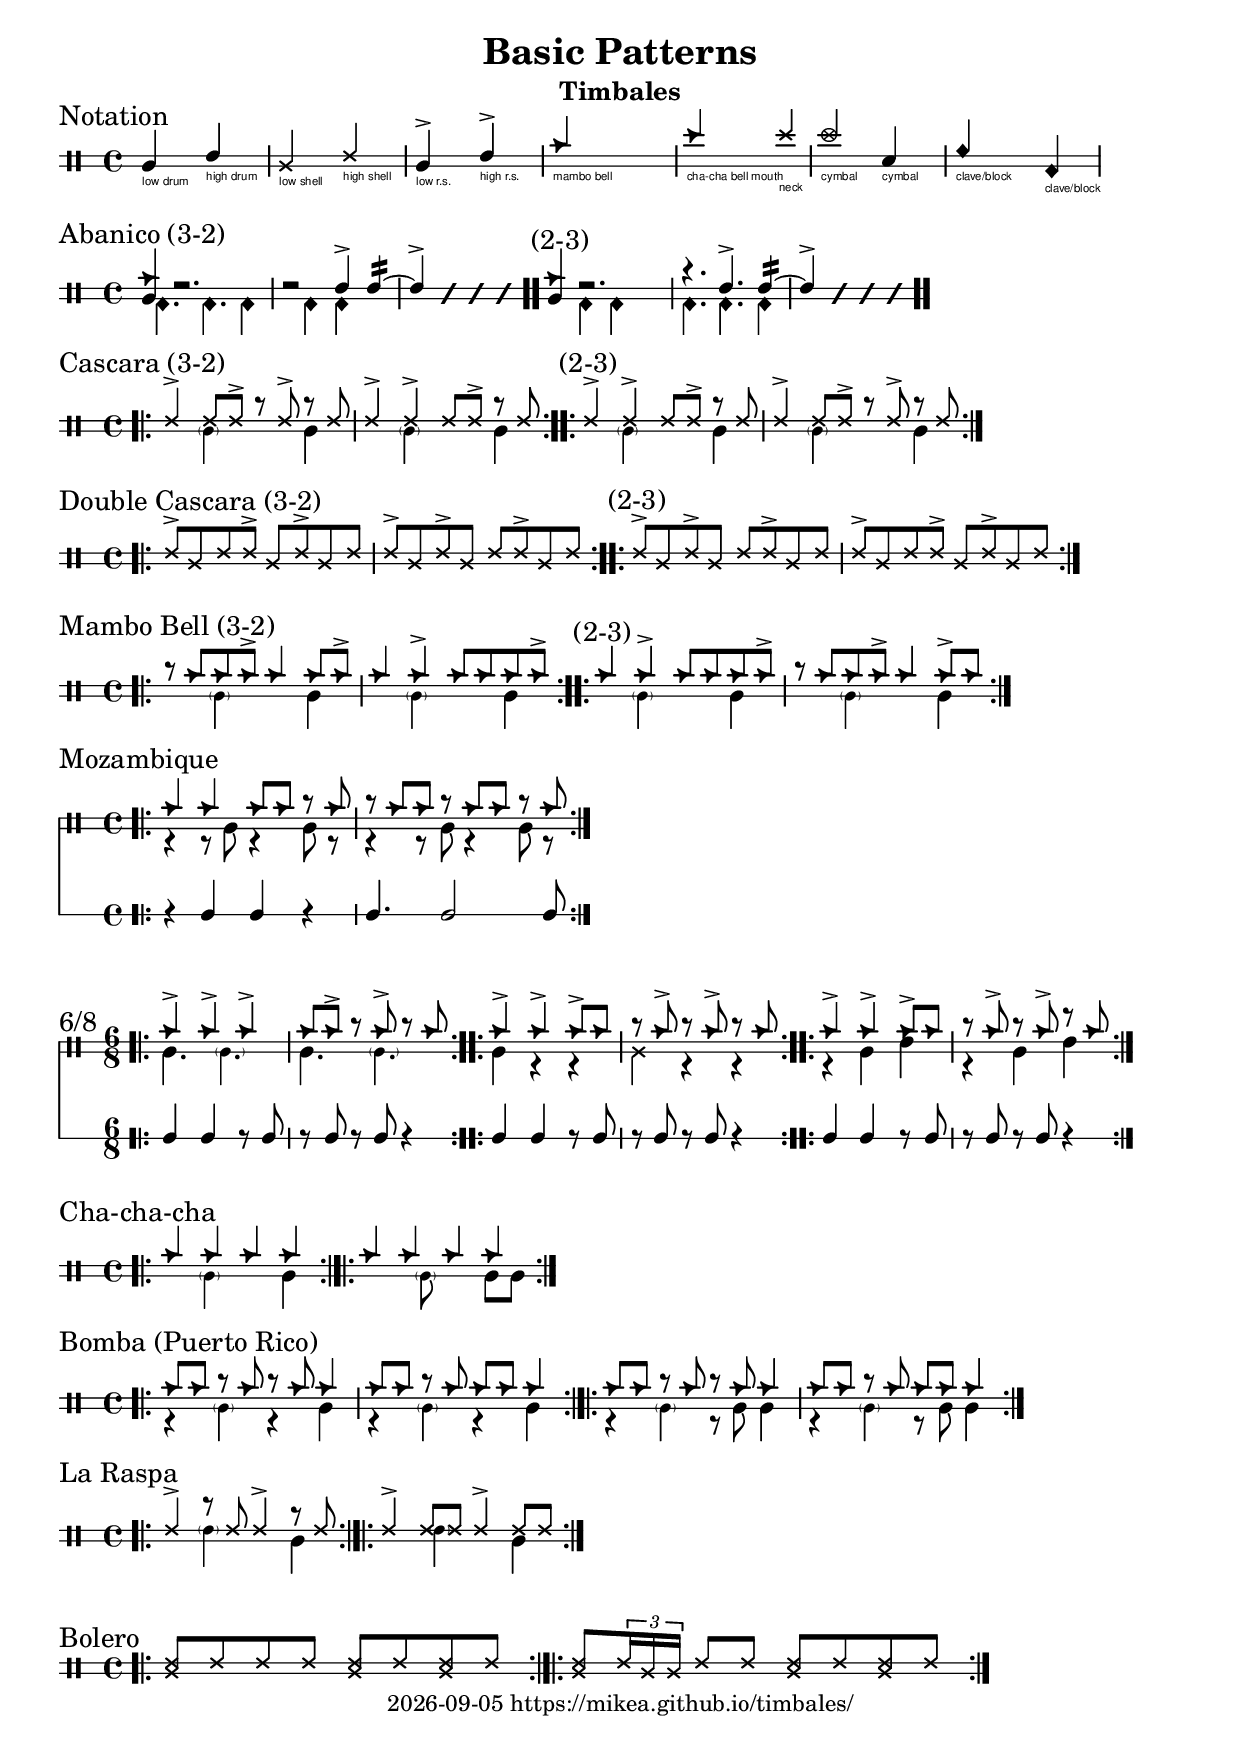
\version "2.24.2"

\include "common/all.ly"

date = #(strftime "%Y-%m-%d" (localtime (current-time)))

\header {
  title = "Basic Patterns"
  instrument = "Timbales"
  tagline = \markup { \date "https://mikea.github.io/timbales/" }
}


\newTimbalesStaff <<
    \sectionLabel "Notation"
    \newDrumVoiceOne \drummode { 
      timl4_"low drum" s4 timh4_"high drum" s4 |
      ssl4_"low shell" s4 ssh4_"high shell" s4 |
      timl4^>_"low r.s." s4 timh4^>_"high r.s." s4 |
      cb4_"mambo bell" s2. |
      rbm4_"cha-cha bell mouth" s2 rbn4_"neck" |
      cymc4_"cymbal" s4 cymcb4_"cymbal" s4 |
      cl4_"clave/block" s2 wbl4_"clave/block" |
      
    }
>>

%% Abanico

\newTimbalesStaff <<
    \newDrumVoiceOne \drummode { 
        \sectionLabel "Abanico (3-2)"
        <<cb4 timl>> r2. | r2 timh4-> timh:16~ | timh-> \rs \rs \rs \bar ".."
        \sectionLabel "(2-3)"
        <<cb4 timl>> r2. | r4. timh4.-> timh4:16~ | timh-> \rs \rs \rs \bar ".."
    }
    \newDrumVoiceTwo \drummode { 
        % 3-2
        wbl4. wbl4. wbl4 | s4 wbl wbl s4 | s1
        % 2-3
        s4 wbl wbl s4 | wbl4. wbl4. wbl4 | s1
    }
>>

%% Cascara 

\newTimbalesStaff <<
  \newDrumVoiceOne \drummode { 
    \sectionLabel "Cascara (3-2)"
    \bar ".|:" 
    ssh4-> ssh8 ssh-> r ssh-> r ssh | ssh4-> ssh-> ssh8 ssh-> r ssh 
    \bar ":..:"
    \sectionLabel "(2-3)"
    ssh4-> ssh-> ssh8 ssh-> r ssh | ssh4-> ssh8 ssh-> r ssh-> r ssh 
    \bar ":|."
  } 
  \newDrumVoiceTwo \drummode {
    % paila 3/2
    s4 \ghost timl s4 timl4 | s4 \ghost timl s4 timl4 |
    % paila 2/3
    s4 \ghost timl s4 timl4 | s4 \ghost timl s4 timl4 |
  }
>>

%% Double Cascara 

\newTimbalesStaff <<
  \newDrumVoiceOne \drummode { 
    \sectionLabel "Double Cascara (3-2)"
    \bar ".|:" 
    ssh8-> ssl ssh ssh-> ssl ssh-> ssl ssh | ssh8-> ssl ssh-> ssl ssh ssh-> ssl ssh | 
    \bar ":..:"
    \sectionLabel "(2-3)"
    ssh8-> ssl ssh-> ssl ssh ssh-> ssl ssh | ssh-> ssl ssh ssh-> ssl ssh-> ssl ssh |
    \bar ":|."
  }
>>

%% Mambo bell

\newTimbalesStaff <<
  \newDrumVoiceOne \drummode { 
    \sectionLabel "Mambo Bell (3-2)"
    \bar ".|:" 
    r8 cb cb cb-> cb4 cb8 cb-> | cb4 cb-> cb8 cb cb cb-> |
    \bar ":..:"
    \sectionLabel "(2-3)"
    cb4 cb-> cb8 cb cb cb-> | r8 cb cb cb-> cb4 cb8-> cb |
    \bar ":|."
  } 
  \newDrumVoiceTwo \drummode { 
    s4 \ghost timl s4 timl4 | s4 \ghost timl s4 timl4 |
    s4 \ghost timl s4 timl4 | s4 \ghost timl s4 timl4 |
  }
>>


%% Mozambique

\newTimbalesStaff <<
  \newDrumVoiceOne \drummode { 
        \sectionLabel "Mozambique"
        \bar ".|:" 
        cb4 4 8  8 r cb | r cb cb r cb8 cb8 r cb |
        \bar ":|."
    }
  \newDrumVoiceTwo \drummode { 
        r4 r8 timl8 r4 timl8 r8 | r4 r8 timl8 r4 timl8 r8 |
  }

    \new RhythmicStaff \with {
    } {
        \bar ".|:" 
        r4 c c r | c4. c2 c8 | \bar ":..:"
        \bar ":|."
    }
>>

%% 6/8

\newTimbalesStaff <<
  \newDrumVoiceOne \drummode { 
      \sectionLabel "6/8"
      \time 6/8
      \bar ".|:" 
      cb4-> cb4-> cb4-> | cb8 cb8-> r8 cb8-> r8 cb8 |
      \bar ":..:"
      cb4-> cb4-> cb8-> cb8 | r8 cb8-> r8 cb8-> r8 cb8 |
      \bar ":..:"
      cb4-> cb4-> cb8-> cb8 | r8 cb8-> r8 cb8-> r8 cb8 |
      \bar ":|."
    }
  \newDrumVoiceTwo \drummode { 
      timl4. \ghost timl4. | timl4. \ghost timl4. |
      timl4 r4 r4 | ssl4 r4 r4 |
      r4 timl4 timh4 | r4 timl4 timh4 |
    }

    \new RhythmicStaff \with {
    } {
      c4 c4 r8 c8 | r8 c8 r8 c8 r4 |
      c4 c4 r8 c8 | r8 c8 r8 c8 r4 |
      c4 c4 r8 c8 | r8 c8 r8 c8 r4 |
    }
>>


%% Cha-cha-cha

\newTimbalesStaff <<
      \sectionLabel "Cha-cha-cha"
      \time 4/4
    \newDrumVoiceOne \drummode { 
      \bar ".|:" 
      cb4 4 4 4 |
      \bar ":|.|:"
      cb4 4 4 4 |
      \bar ":|."
    }
    \newDrumVoiceTwo \drummode {
      s4 \ghost timl4 s4 timl4 |
      s4. \ghost timl8 s4 timl8 timl8 |
    }
>>

% Bomba

\newTimbalesStaff <<
    \sectionLabel "Bomba (Puerto Rico)"
    \time 4/4

    \newDrumVoiceOne \drummode { 
      \bar ".|:" 
      cb8 cb r cb r cb cb4 | cb8 cb r cb cb cb cb4
      \bar ":|.|:"
      cb8 cb r cb r cb cb4 | cb8 cb r cb cb cb cb4
      \bar ":|."
    }
    \newDrumVoiceTwo \drummode {
      r4 \ghost timl4 r4 timl4 | r4 \ghost timl4 r4 timl4 |      
      r4 \ghost timl4 r8 timl8 timl4 | r4 \ghost timl4 r8 timl8 timl4 |      
    }
>>

% La Raspa

\newTimbalesStaff <<
    \sectionLabel "La Raspa"
    \time 4/4

    \newDrumVoiceOne \drummode { 
      \bar ".|:" 
      ssh4^> r8 ssh8 ssh4^> r8 ssh8
      \bar ":|.|:"
      ssh4^> ssh8 ssh8 ssh4^> ssh8 ssh8
      \bar ":|."
    }
    \newDrumVoiceTwo \drummode {
      s4 \ghost timh4 s4 timl4 | 
      s4 \ghost timh4 s4 timl4 |      
    }
>>

% Bolero

\newTimbalesStaff <<
    \sectionLabel "Bolero"
    \time 4/4

    \newDrumVoiceOne \drummode { 
      \bar ".|:" 
      <<ssl8 ssh8>> 8 8 8 <<ssl8 ssh8>> 8 <<ssl8 ssh8>> 8
      \bar ":|.|:"
      <<ssl8 ssh8>> \tuplet 3/2 { ssh16 ssl16 ssl16 } ssh8 8 <<ssl8 ssh8>> 8 <<ssl8 ssh8>> 8
      \bar ":|."
    }
    
>>